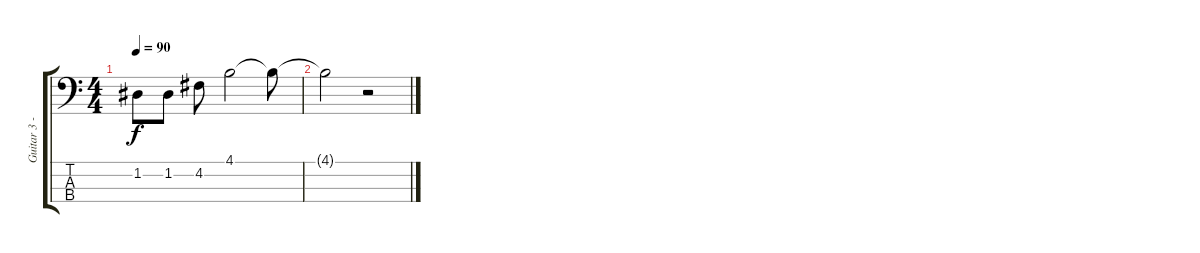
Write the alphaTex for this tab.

\track ("Guitar 3 - Bass" "Guitar 3 -") {instrument electricbassfinger}
\staff {score tabs}
\tuning (G2 D2 A1 E1) {hide}
\ts (4 4)
\tempo 90
\clef f4
\ks c
1.2.8{dy f} 1.2.8 4.2.8 4.1.2 4.1{t}.8 |
4.1{t}.2 r.2
